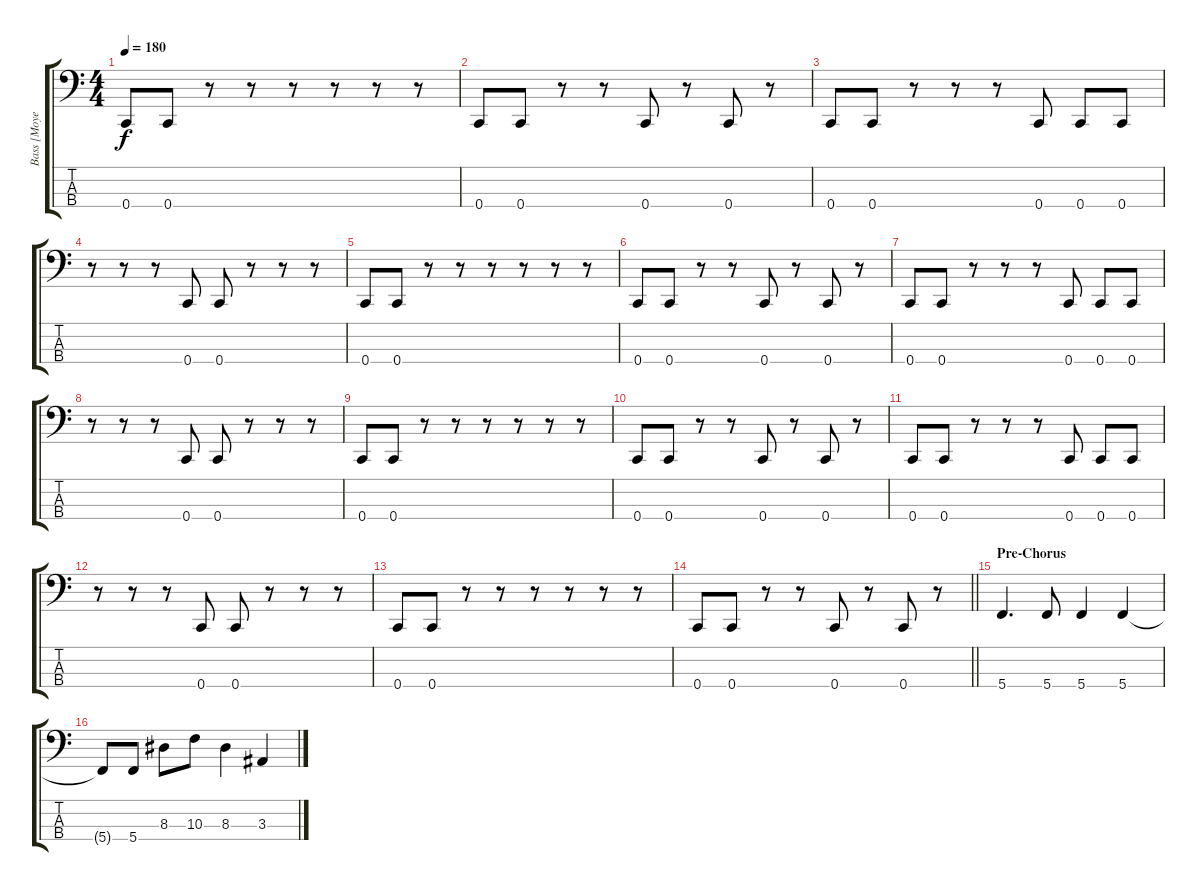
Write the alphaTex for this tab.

\track ("Bass [Moyer]" "Bass [Moye") {instrument electricbassfinger}
\staff {score tabs}
\tuning (F2 C2 G1 C1) {hide}
\ts (4 4)
\tempo 180
\clef f4
\ks c
0.4.8{dy f} 0.4.8 r.8 r.8 r.8 r.8 r.8 r.8 |
0.4.8 0.4.8 r.8 r.8 0.4.8 r.8 0.4.8 r.8 |
0.4.8 0.4.8 r.8 r.8 r.8 0.4.8 0.4.8 0.4.8 |
r.8 r.8 r.8 0.4.8 0.4.8 r.8 r.8 r.8 |
0.4.8 0.4.8 r.8 r.8 r.8 r.8 r.8 r.8 |
0.4.8 0.4.8 r.8 r.8 0.4.8 r.8 0.4.8 r.8 |
0.4.8 0.4.8 r.8 r.8 r.8 0.4.8 0.4.8 0.4.8 |
r.8 r.8 r.8 0.4.8 0.4.8 r.8 r.8 r.8 |
0.4.8 0.4.8 r.8 r.8 r.8 r.8 r.8 r.8 |
0.4.8 0.4.8 r.8 r.8 0.4.8 r.8 0.4.8 r.8 |
0.4.8 0.4.8 r.8 r.8 r.8 0.4.8 0.4.8 0.4.8 |
r.8 r.8 r.8 0.4.8 0.4.8 r.8 r.8 r.8 |
0.4.8 0.4.8 r.8 r.8 r.8 r.8 r.8 r.8 |
\barLineRight lightlight
0.4.8 0.4.8 r.8 r.8 0.4.8 r.8 0.4.8 r.8 |
\section ("" "Pre-Chorus")
5.4.4{d} 5.4.8 5.4.4 5.4.4 |
5.4{t}.8 5.4.8 8.3.8 10.3.8 8.3.4 3.3.4
